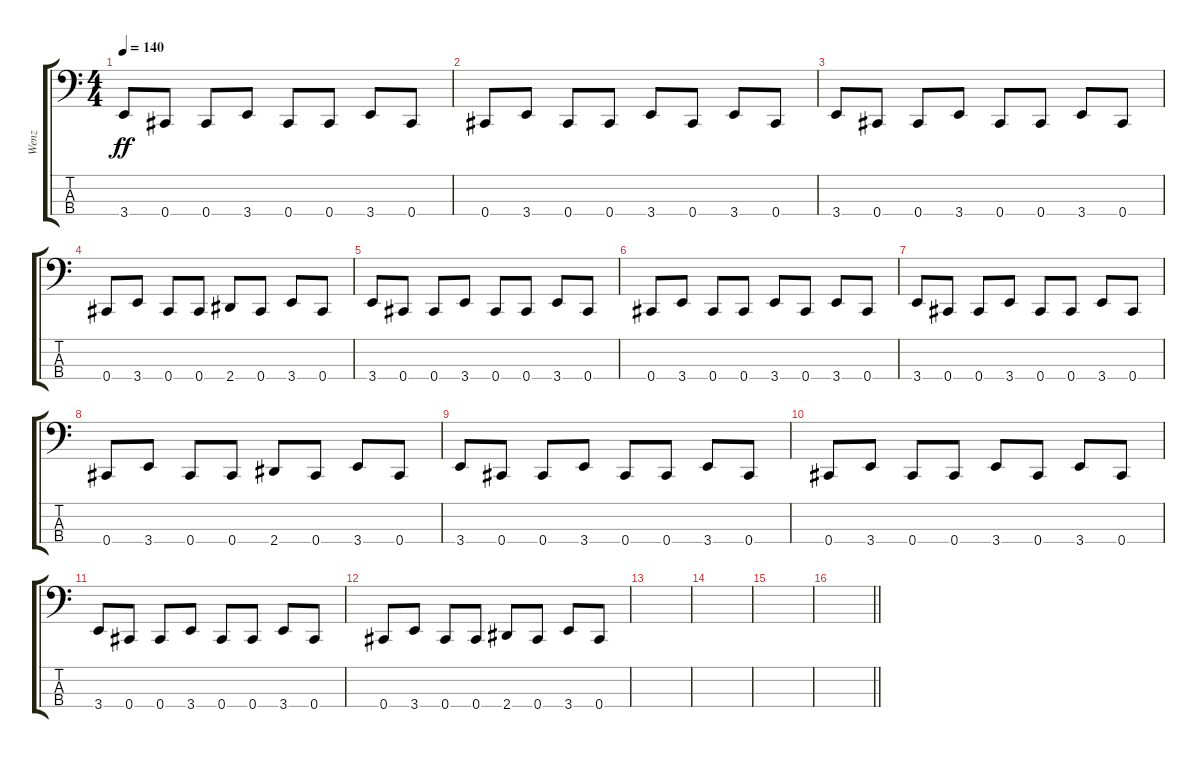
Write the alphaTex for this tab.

\track ("Wenz" "Wenz") {instrument electricbasspick}
\staff {score tabs}
\tuning (Gb2 Db2 Ab1 Db1) {hide}
\ts (4 4)
\tempo 140
\clef f4
\ks c
3.4.8{dy ff} 0.4.8 0.4.8 3.4.8 0.4.8 0.4.8 3.4.8 0.4.8 |
0.4.8 3.4.8 0.4.8 0.4.8 3.4.8 0.4.8 3.4.8 0.4.8 |
3.4.8 0.4.8 0.4.8 3.4.8 0.4.8 0.4.8 3.4.8 0.4.8 |
0.4.8 3.4.8 0.4.8 0.4.8 2.4.8 0.4.8 3.4.8 0.4.8 |
3.4.8 0.4.8 0.4.8 3.4.8 0.4.8 0.4.8 3.4.8 0.4.8 |
0.4.8 3.4.8 0.4.8 0.4.8 3.4.8 0.4.8 3.4.8 0.4.8 |
3.4.8 0.4.8 0.4.8 3.4.8 0.4.8 0.4.8 3.4.8 0.4.8 |
0.4.8 3.4.8 0.4.8 0.4.8 2.4.8 0.4.8 3.4.8 0.4.8 |
3.4.8 0.4.8 0.4.8 3.4.8 0.4.8 0.4.8 3.4.8 0.4.8 |
0.4.8 3.4.8 0.4.8 0.4.8 3.4.8 0.4.8 3.4.8 0.4.8 |
3.4.8 0.4.8 0.4.8 3.4.8 0.4.8 0.4.8 3.4.8 0.4.8 |
0.4.8 3.4.8 0.4.8 0.4.8 2.4.8 0.4.8 3.4.8 0.4.8 |
|
|
|
\barLineRight lightlight
